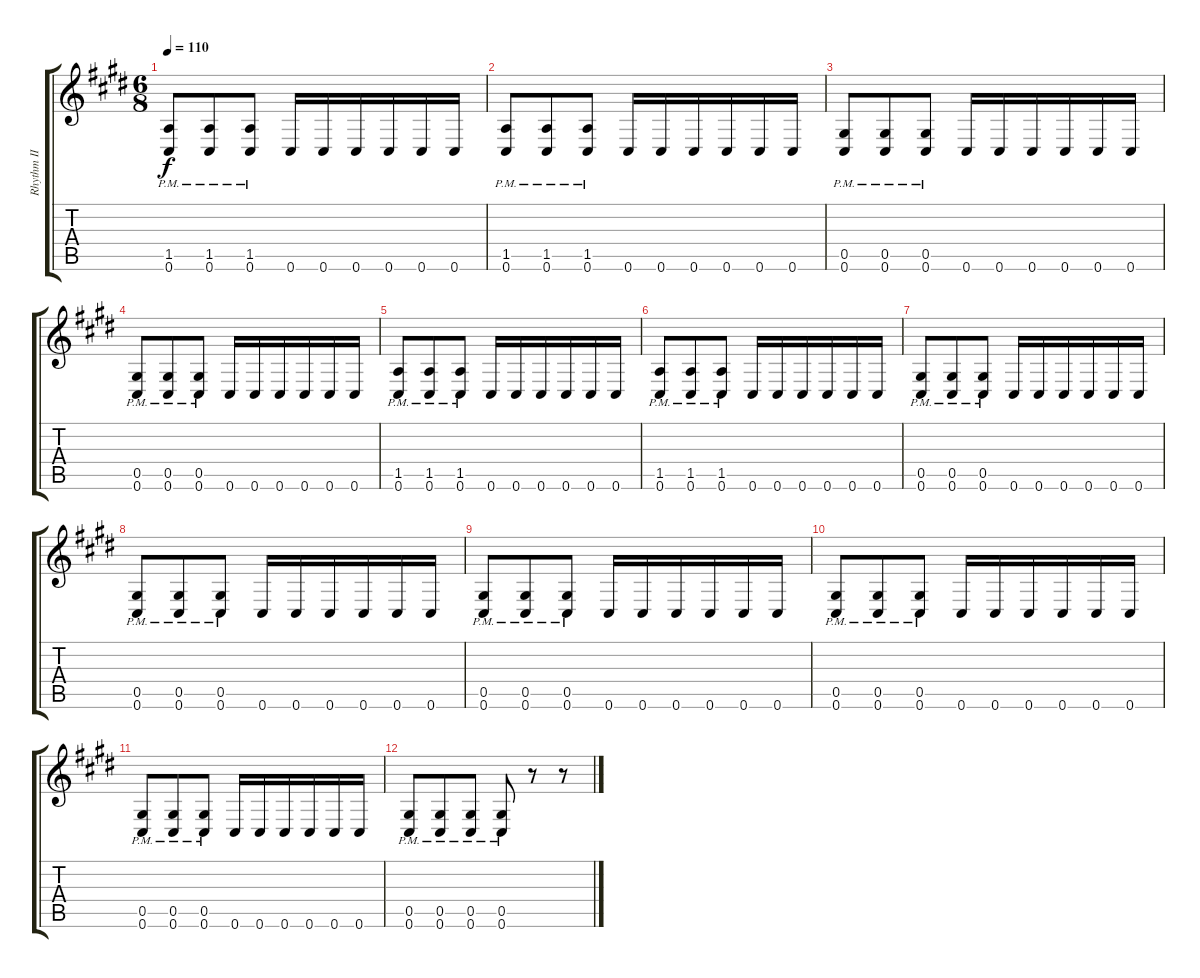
\track ("Rhythm II" "Rhythm II") {instrument distortionguitar}
\staff {score tabs}
\tuning (Eb4 Bb3 Gb3 Db3 Ab2 Db2) {hide}
\ts (6 8)
\tempo 110
\clef g2
\ks c#minor
(1.5{pm} 0.6{pm}).8{dy f} (1.5{pm} 0.6{pm}).8 (1.5{pm} 0.6{pm}).8 0.6.16 0.6.16 0.6.16 0.6.16 0.6.16 0.6.16 |
(1.5{pm} 0.6{pm}).8 (1.5{pm} 0.6{pm}).8 (1.5{pm} 0.6{pm}).8 0.6.16 0.6.16 0.6.16 0.6.16 0.6.16 0.6.16 |
(0.5{pm} 0.6{pm}).8 (0.5{pm} 0.6{pm}).8 (0.5{pm} 0.6{pm}).8 0.6.16 0.6.16 0.6.16 0.6.16 0.6.16 0.6.16 |
(0.5{pm} 0.6{pm}).8 (0.5{pm} 0.6{pm}).8 (0.5{pm} 0.6{pm}).8 0.6.16 0.6.16 0.6.16 0.6.16 0.6.16 0.6.16 |
(1.5{pm} 0.6{pm}).8 (1.5{pm} 0.6{pm}).8 (1.5{pm} 0.6{pm}).8 0.6.16 0.6.16 0.6.16 0.6.16 0.6.16 0.6.16 |
(1.5{pm} 0.6{pm}).8 (1.5{pm} 0.6{pm}).8 (1.5{pm} 0.6{pm}).8 0.6.16 0.6.16 0.6.16 0.6.16 0.6.16 0.6.16 |
(0.5{pm} 0.6{pm}).8 (0.5{pm} 0.6{pm}).8 (0.5{pm} 0.6{pm}).8 0.6.16 0.6.16 0.6.16 0.6.16 0.6.16 0.6.16 |
(0.5{pm} 0.6{pm}).8 (0.5{pm} 0.6{pm}).8 (0.5{pm} 0.6{pm}).8 0.6.16 0.6.16 0.6.16 0.6.16 0.6.16 0.6.16 |
(0.5{pm} 0.6{pm}).8 (0.5{pm} 0.6{pm}).8 (0.5{pm} 0.6{pm}).8 0.6.16 0.6.16 0.6.16 0.6.16 0.6.16 0.6.16 |
(0.5{pm} 0.6{pm}).8 (0.5{pm} 0.6{pm}).8 (0.5{pm} 0.6{pm}).8 0.6.16 0.6.16 0.6.16 0.6.16 0.6.16 0.6.16 |
(0.5{pm} 0.6{pm}).8 (0.5{pm} 0.6{pm}).8 (0.5{pm} 0.6{pm}).8 0.6.16 0.6.16 0.6.16 0.6.16 0.6.16 0.6.16 |
(0.5{pm} 0.6{pm}).8 (0.5{pm} 0.6{pm}).8 (0.5{pm} 0.6{pm}).8 (0.5{pm} 0.6{pm}).8 r.8 r.8
